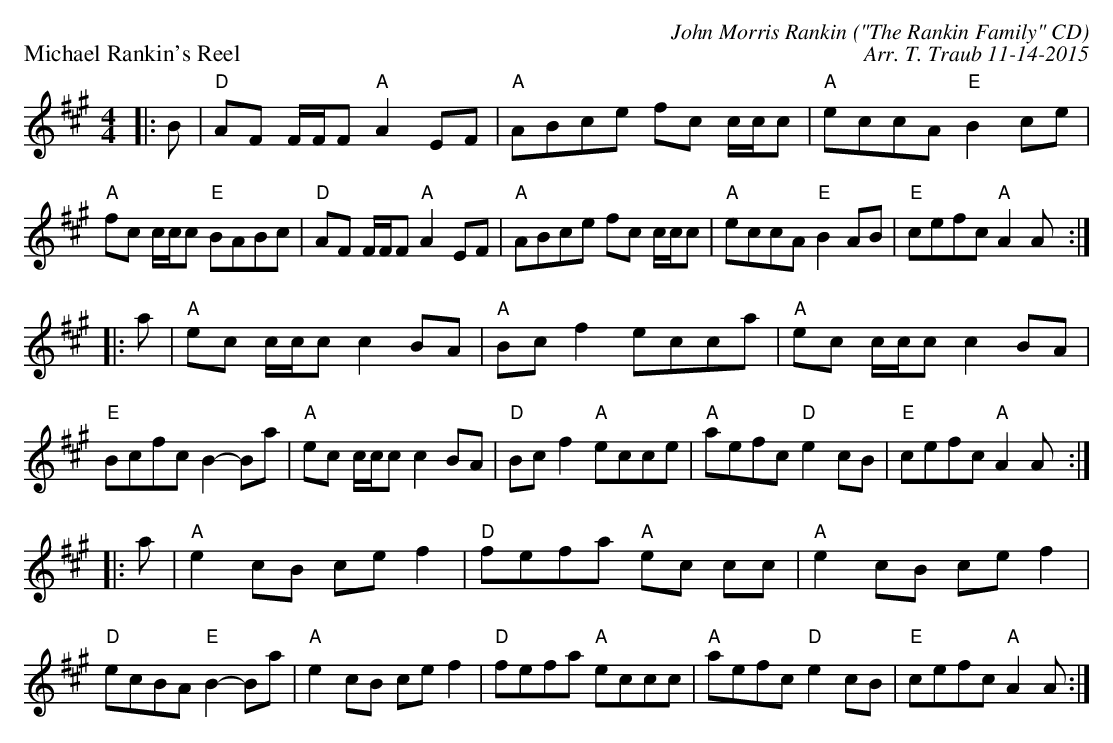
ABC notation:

X:1
P: Michael Rankin's Reel
C: John Morris Rankin ("The Rankin Family" CD)
C: Arr. T. Traub 11-14-2015
M: 4/4
K: A
L: 1/8
|: B|"D"AF F/F/F "A"A2 EF|"A"ABce fc c/c/c|"A"eccA "E"B2 ce|"A"fc c/c/c "E"BABc|"D"AF F/F/F "A"A2 EF|"A"ABce fc c/c/c|"A"eccA "E"B2 AB|"E"cefc "A"A2 A :|
|: a|"A"ec c/c/c c2 BA|"A"Bc f2 ecca|"A"ec c/c/c c2 BA|"E"Bcfc B2-Ba|"A"ec c/c/c c2 BA|"D"Bc f2 "A"ecce|"A"aefc "D"e2 cB|"E"cefc "A"A2 A :|
|: a|"A"e2 cB ce f2|"D"fefa "A"ec cc|"A"e2 cB ce f2|"D"ecBA "E"B2-Ba|"A"e2 cB ce f2|"D"fefa "A"eccc|"A"aefc "D"e2 cB|"E"cefc "A"A2 A :|
